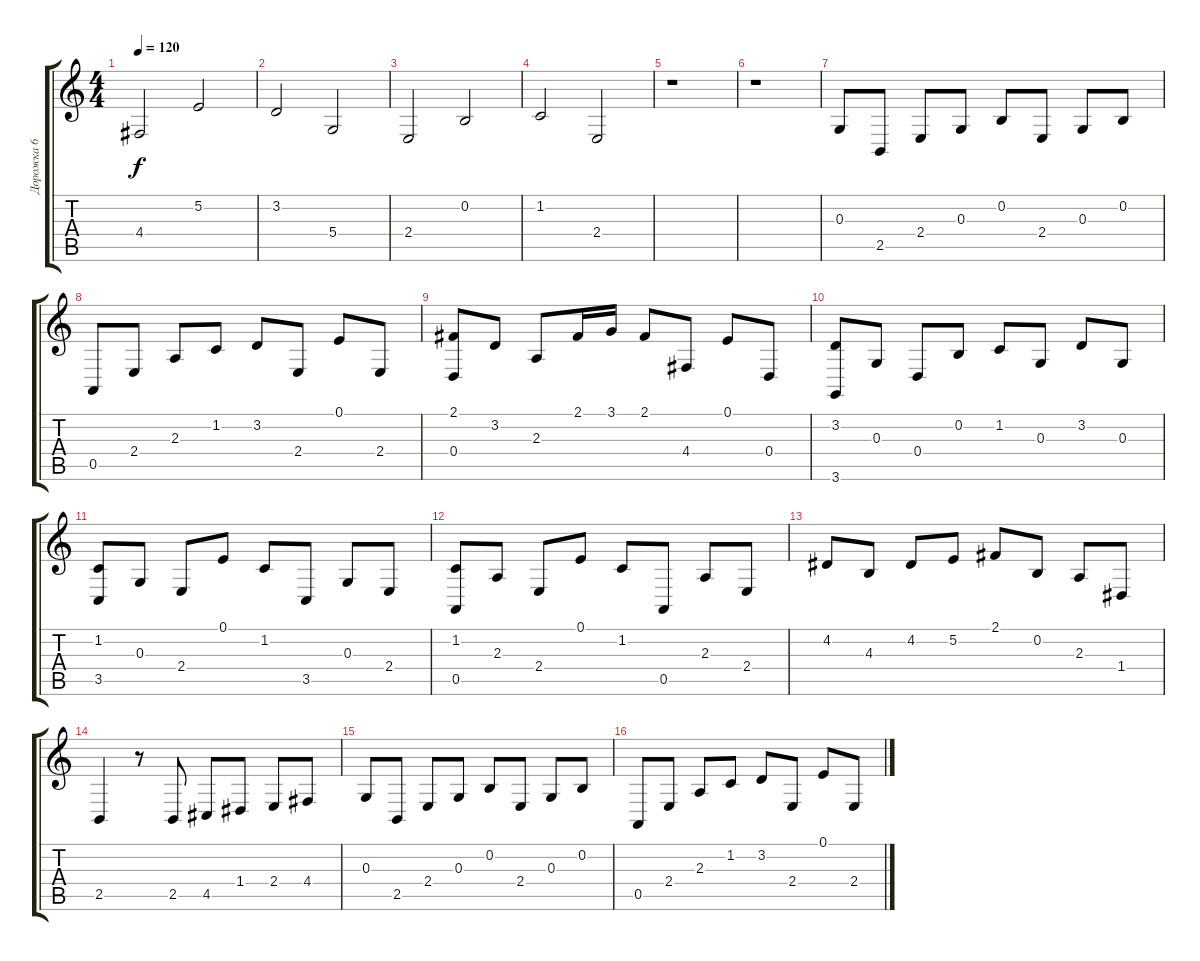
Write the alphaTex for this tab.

\track ("Дорожка 6" "Дорожка 6") {instrument koto}
\staff {score tabs}
\tuning (E4 B3 G3 D3 A2 E2) {hide}
\ts (4 4)
\tempo 120
\clef g2
\ks c
4.4.2{dy f} 5.2.2 |
3.2.2 5.4.2 |
2.4.2 0.2.2 |
1.2.2 2.4.2 |
r.1 |
r.1 |
0.3.8 2.5.8 2.4.8 0.3.8 0.2.8 2.4.8 0.3.8 0.2.8 |
0.5.8 2.4.8 2.3.8 1.2.8 3.2.8 2.4.8 0.1.8 2.4.8 |
(2.1 0.4).8 3.2.8 2.3.8 2.1.16 3.1.16 2.1.8 4.4.8 0.1.8 0.4.8 |
(3.2 3.6).8 0.3.8 0.4.8 0.2.8 1.2.8 0.3.8 3.2.8 0.3.8 |
(1.2 3.5).8 0.3.8 2.4.8 0.1.8 1.2.8 3.5.8 0.3.8 2.4.8 |
(1.2 0.5).8 2.3.8 2.4.8 0.1.8 1.2.8 0.5.8 2.3.8 2.4.8 |
4.2.8 4.3.8 4.2.8 5.2.8 2.1.8 0.2.8 2.3.8 1.4.8 |
2.5.4 r.8 2.5.8 4.5.8 1.4.8 2.4.8 4.4.8 |
0.3.8 2.5.8 2.4.8 0.3.8 0.2.8 2.4.8 0.3.8 0.2.8 |
0.5.8 2.4.8 2.3.8 1.2.8 3.2.8 2.4.8 0.1.8 2.4.8
